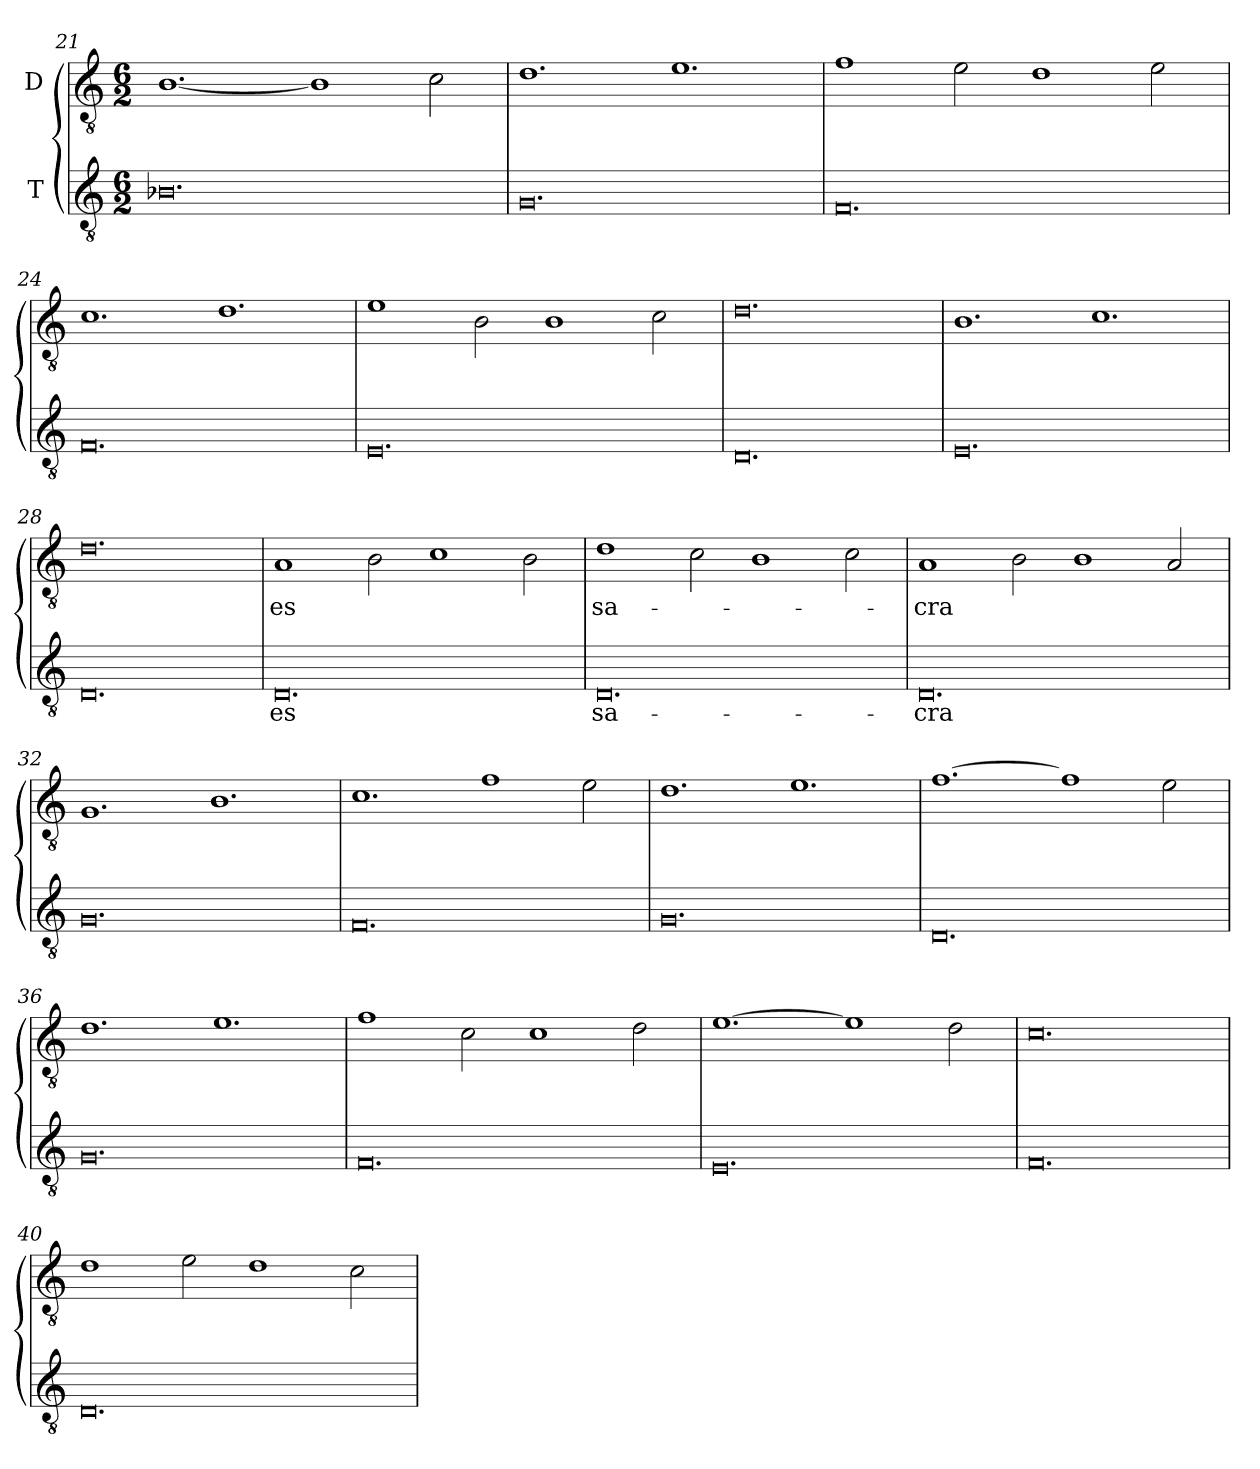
**kern	**text	**kern	**text
*part2	*part2	*part1	*part1
*staff2	*staff2	*staff1	*staff1
*I"T	*	*I"D	*
!!LO:LB:g=z
*clefGv2	*	*clefGv2	*
*ITrd7c12	*	*ITrd7c12	*
*k[]	*	*k[]	*
*C:	*	*C:	*
*M6/2	*	*M6/2	*
=21	=21	=21	=21
0.BB-Xi/	.	[1.BBi/	.
.	.	1BBi/]	.
.	.	2Ci\	.
=22	=22	=22	=22
0.GGi/	.	1.Di\	.
.	.	1.Ei\	.
=23	=23	=23	=23
0.FFi/	.	1Fi\	.
.	.	2Ei\	.
.	.	1Di\	.
.	.	2Ei\	.
=24	=24	=24	=24
0.FFi/	.	1.Ci\	.
.	.	1.Di\	.
=25	=25	=25	=25
0.EEi/	.	1Ei\	.
.	.	2BBi\	.
.	.	1BBi/	.
.	.	2Ci\	.
=26	=26	=26	=26
0.DDi/	.	0.Di\	.
=27	=27	=27	=27
0.EEi/	.	1.BBi/	.
.	.	1.Ci\	.
=28	=28	=28	=28
0.DDi/	.	0.Di\	.
!!LO:LB:g=z
=29	=29	=29	=29
!	!LO:LY:b:color=#000000	!	!
!	!	!	!LO:LY:b:color=#000000
0.DDi/	es	1AAi/	es
.	.	2BBi\	.
.	.	1Ci\	.
.	.	2BBi\	.
=30	=30	=30	=30
!	!LO:LY:b:color=#000000	!	!
!	!	!	!LO:LY:b:color=#000000
0.DDi/	sa-	1Di\	sa-
.	.	2Ci\	.
.	.	1BBi/	.
.	.	2Ci\	.
=31	=31	=31	=31
!	!LO:LY:b:color=#000000	!	!
!	!	!	!LO:LY:b:color=#000000
0.DDi/	-cra	1AAi/	-cra
.	.	2BBi\	.
.	.	1BBi/	.
.	.	2AAi/	.
=32	=32	=32	=32
0.GGi/	.	1.GGi/	.
.	.	1.BBi/	.
=33	=33	=33	=33
0.FFi/	.	1.Ci\	.
.	.	1Fi\	.
.	.	2Ei\	.
=34	=34	=34	=34
0.GGi/	.	1.Di\	.
.	.	1.Ei\	.
!!LO:LB:g=z
=35	=35	=35	=35
0.DDi/	.	[1.Fi\	.
.	.	1Fi\]	.
.	.	2Ei\	.
=36	=36	=36	=36
0.GGi/	.	1.Di\	.
.	.	1.Ei\	.
=37	=37	=37	=37
0.FFi/	.	1Fi\	.
.	.	2Ci\	.
.	.	1Ci\	.
.	.	2Di\	.
=38	=38	=38	=38
0.EEi/	.	[1.Ei\	.
.	.	1Ei\]	.
.	.	2Di\	.
=39	=39	=39	=39
0.FFi/	.	0.Ci\	.
=40	=40	=40	=40
0.DDi/	.	1Di\	.
.	.	2Ei\	.
.	.	1Di\	.
.	.	2Ci\	.
=	=	=	=
*-	*-	*-	*-
